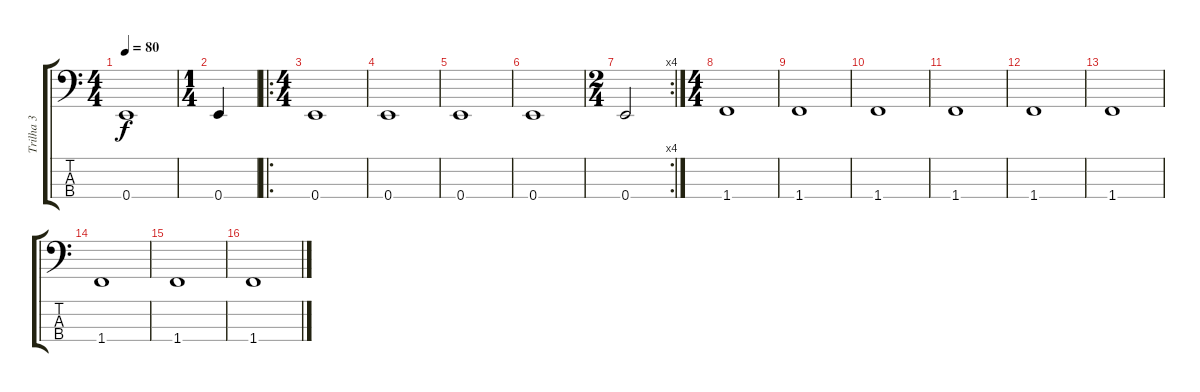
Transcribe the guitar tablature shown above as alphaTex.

\track ("Trilha 3" "Trilha 3") {instrument acousticbass}
\staff {score tabs}
\tuning (G2 D2 A1 E1) {hide}
\ts (4 4)
\tempo 80
\clef f4
\ks c
0.4.1{dy f} |
\ts (1 4)
0.4.4 |
\ro
\ts (4 4)
0.4.1 |
0.4.1 |
0.4.1 |
0.4.1 |
\rc 4
\ts (2 4)
0.4.2 |
\ts (4 4)
1.4.1 |
1.4.1 |
1.4.1 |
1.4.1 |
1.4.1 |
1.4.1 |
1.4.1 |
1.4.1 |
1.4.1
